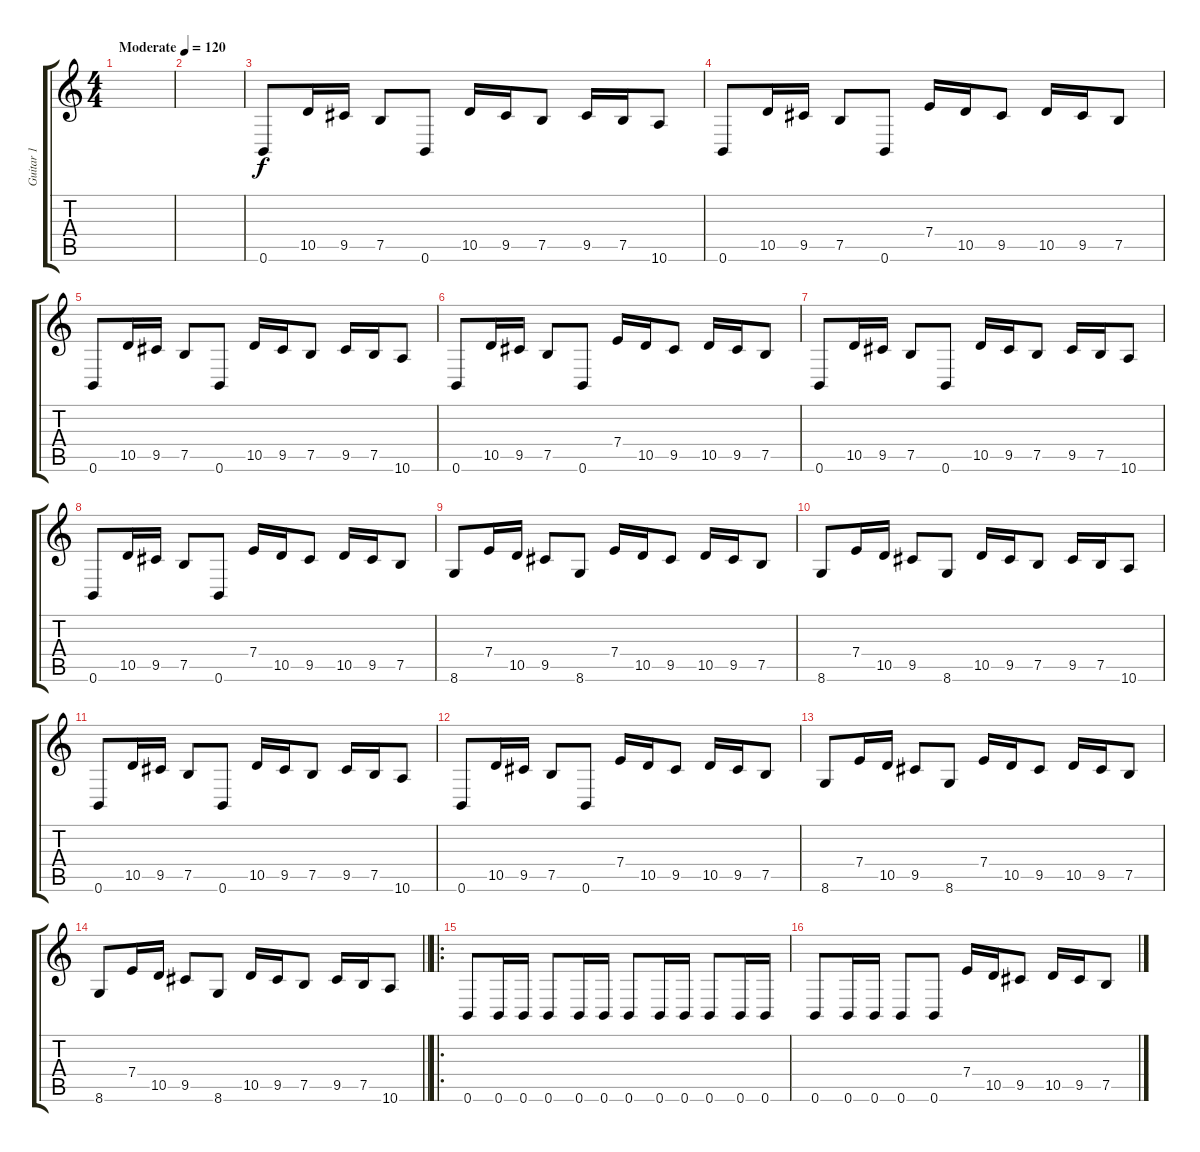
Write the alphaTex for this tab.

\track ("Guitar 1" "Guitar 1") {instrument distortionguitar}
\staff {score tabs}
\tuning (B3 Gb3 D3 A2 E2 B1) {hide}
\ts (4 4)
\tempo (120 "Moderate")
\clef g2
\ks c
|
|
0.6.8 10.5.16 9.5.16 7.5.8 0.6.8 10.5.16 9.5.16 7.5.8 9.5.16 7.5.16 10.6.8 |
0.6.8 10.5.16 9.5.16 7.5.8 0.6.8 7.4.16 10.5.16 9.5.8 10.5.16 9.5.16 7.5.8 |
0.6.8 10.5.16 9.5.16 7.5.8 0.6.8 10.5.16 9.5.16 7.5.8 9.5.16 7.5.16 10.6.8 |
0.6.8 10.5.16 9.5.16 7.5.8 0.6.8 7.4.16 10.5.16 9.5.8 10.5.16 9.5.16 7.5.8 |
0.6.8 10.5.16 9.5.16 7.5.8 0.6.8 10.5.16 9.5.16 7.5.8 9.5.16 7.5.16 10.6.8 |
0.6.8 10.5.16 9.5.16 7.5.8 0.6.8 7.4.16 10.5.16 9.5.8 10.5.16 9.5.16 7.5.8 |
8.6.8 7.4.16 10.5.16 9.5.8 8.6.8 7.4.16 10.5.16 9.5.8 10.5.16 9.5.16 7.5.8 |
8.6.8 7.4.16 10.5.16 9.5.8 8.6.8 10.5.16 9.5.16 7.5.8 9.5.16 7.5.16 10.6.8 |
0.6.8 10.5.16 9.5.16 7.5.8 0.6.8 10.5.16 9.5.16 7.5.8 9.5.16 7.5.16 10.6.8 |
0.6.8 10.5.16 9.5.16 7.5.8 0.6.8 7.4.16 10.5.16 9.5.8 10.5.16 9.5.16 7.5.8 |
8.6.8 7.4.16 10.5.16 9.5.8 8.6.8 7.4.16 10.5.16 9.5.8 10.5.16 9.5.16 7.5.8 |
\barLineRight lightlight
8.6.8 7.4.16 10.5.16 9.5.8 8.6.8 10.5.16 9.5.16 7.5.8 9.5.16 7.5.16 10.6.8 |
\ro
0.6.8 0.6.16 0.6.16 0.6.8 0.6.16 0.6.16 0.6.8 0.6.16 0.6.16 0.6.8 0.6.16 0.6.16 |
0.6.8 0.6.16 0.6.16 0.6.8 0.6.8 7.4.16 10.5.16 9.5.8 10.5.16 9.5.16 7.5.8
